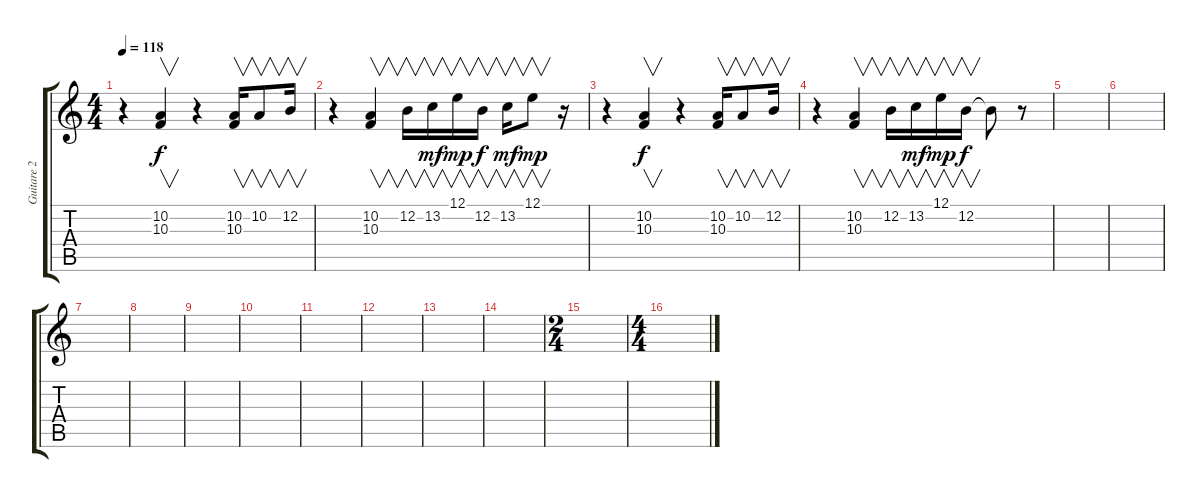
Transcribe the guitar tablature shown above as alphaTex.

\track ("Guitare 2" "Guitare 2") {instrument lead5charang}
\staff {score tabs}
\tuning (E4 B3 G3 D3 A2 D2) {hide}
\ts (4 4)
\tempo 118
\clef g2
\ks c
r.4{dy mp} (10.2 10.3).4{v dy f} r.4 (10.2 10.3).16{v} 10.2.8{v} 12.2.16{v} |
r.4 (10.2 10.3).4{v} 12.2.16{v} 13.2.16{v dy mf} 12.1.16{v dy mp} 12.2.16{v dy f} 13.2.16{v dy mf} 12.1.8{v dy mp} r.16 |
r.4 (10.2 10.3).4{v dy f} r.4 (10.2 10.3).16{v} 10.2.8{v} 12.2.16{v} |
r.4 (10.2 10.3).4{v} 12.2.16{v} 13.2.16{v dy mf} 12.1.16{v dy mp} 12.2.16{v dy f} 12.2{t}.8 r.8 |
|
|
|
|
|
|
|
|
|
|
\ts (2 4)
|
\ts (4 4)
